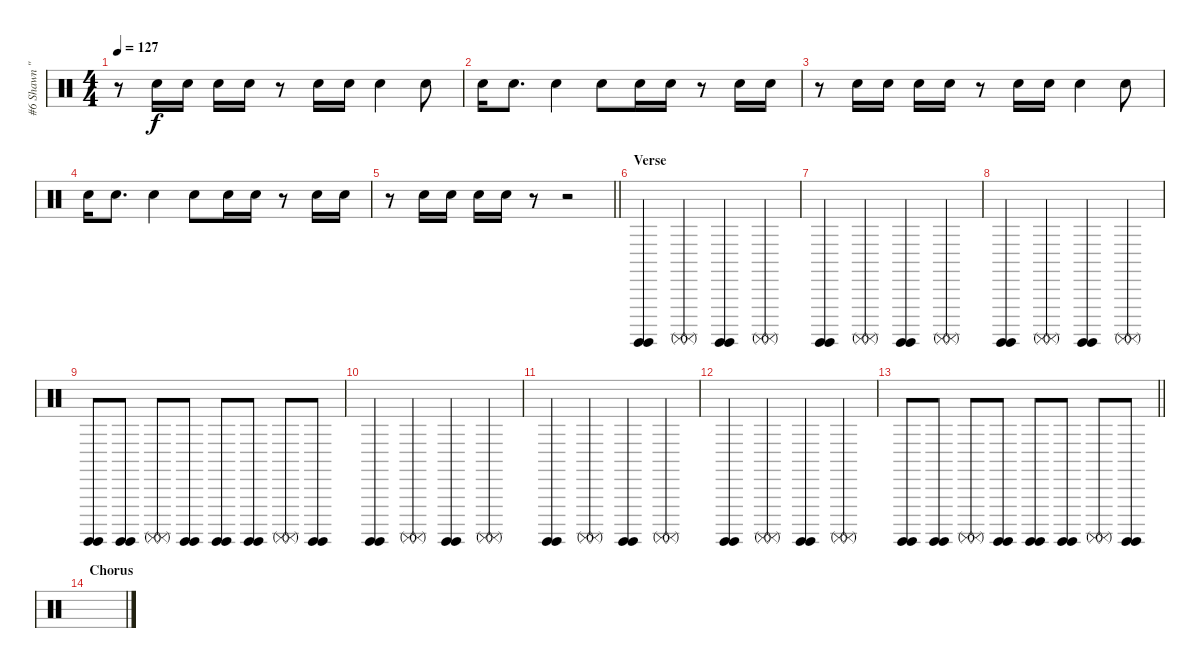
\track ("#6 Shawn \"Clown\" Crahan" "#6 Shawn \"") {instrument percussion}
\staff {score}
\articulation defaults
\ts (4 4)
\tempo 127
\clef neutral
\ks c
r.8{dy f} "Snare (hit) 2".16 "Snare (hit) 2".16 "Snare (hit) 2".16 "Snare (hit) 2".16 r.8 "Snare (hit) 2".16 "Snare (hit) 2".16 "Snare (hit) 2".4 "Snare (hit) 2".8 |
"Snare (hit) 2".16 "Snare (hit) 2".8{d} "Snare (hit) 2".4 "Snare (hit) 2".8 "Snare (hit) 2".16 "Snare (hit) 2".16 r.8 "Snare (hit) 2".16 "Snare (hit) 2".16 |
r.8 "Snare (hit) 2".16 "Snare (hit) 2".16 "Snare (hit) 2".16 "Snare (hit) 2".16 r.8 "Snare (hit) 2".16 "Snare (hit) 2".16 "Snare (hit) 2".4 "Snare (hit) 2".8 |
"Snare (hit) 2".16 "Snare (hit) 2".8{d} "Snare (hit) 2".4 "Snare (hit) 2".8 "Snare (hit) 2".16 "Snare (hit) 2".16 r.8 "Snare (hit) 2".16 "Snare (hit) 2".16 |
\barLineRight lightlight
r.8 "Snare (hit) 2".16 "Snare (hit) 2".16 "Snare (hit) 2".16 "Snare (hit) 2".16 r.8 r.2 |
\section ("" "Verse")
("Surdo (hit)" "Surdo (hit)").4 ("Surdo (mute)" "Surdo (mute)").4 ("Surdo (hit)" "Surdo (hit)").4 ("Surdo (mute)" "Surdo (mute)").4 |
("Surdo (hit)" "Surdo (hit)").4 ("Surdo (mute)" "Surdo (mute)").4 ("Surdo (hit)" "Surdo (hit)").4 ("Surdo (mute)" "Surdo (mute)").4 |
("Surdo (hit)" "Surdo (hit)").4 ("Surdo (mute)" "Surdo (mute)").4 ("Surdo (hit)" "Surdo (hit)").4 ("Surdo (mute)" "Surdo (mute)").4 |
("Surdo (hit)" "Surdo (hit)").8 ("Surdo (hit)" "Surdo (hit)").8 ("Surdo (mute)" "Surdo (mute)").8 ("Surdo (hit)" "Surdo (hit)").8 ("Surdo (hit)" "Surdo (hit)").8 ("Surdo (hit)" "Surdo (hit)").8 ("Surdo (mute)" "Surdo (mute)").8 ("Surdo (hit)" "Surdo (hit)").8 |
("Surdo (hit)" "Surdo (hit)").4 ("Surdo (mute)" "Surdo (mute)").4 ("Surdo (hit)" "Surdo (hit)").4 ("Surdo (mute)" "Surdo (mute)").4 |
("Surdo (hit)" "Surdo (hit)").4 ("Surdo (mute)" "Surdo (mute)").4 ("Surdo (hit)" "Surdo (hit)").4 ("Surdo (mute)" "Surdo (mute)").4 |
("Surdo (hit)" "Surdo (hit)").4 ("Surdo (mute)" "Surdo (mute)").4 ("Surdo (hit)" "Surdo (hit)").4 ("Surdo (mute)" "Surdo (mute)").4 |
\barLineRight lightlight
("Surdo (hit)" "Surdo (hit)").8 ("Surdo (hit)" "Surdo (hit)").8 ("Surdo (mute)" "Surdo (mute)").8 ("Surdo (hit)" "Surdo (hit)").8 ("Surdo (hit)" "Surdo (hit)").8 ("Surdo (hit)" "Surdo (hit)").8 ("Surdo (mute)" "Surdo (mute)").8 ("Surdo (hit)" "Surdo (hit)").8 |
\section ("" "Chorus")
